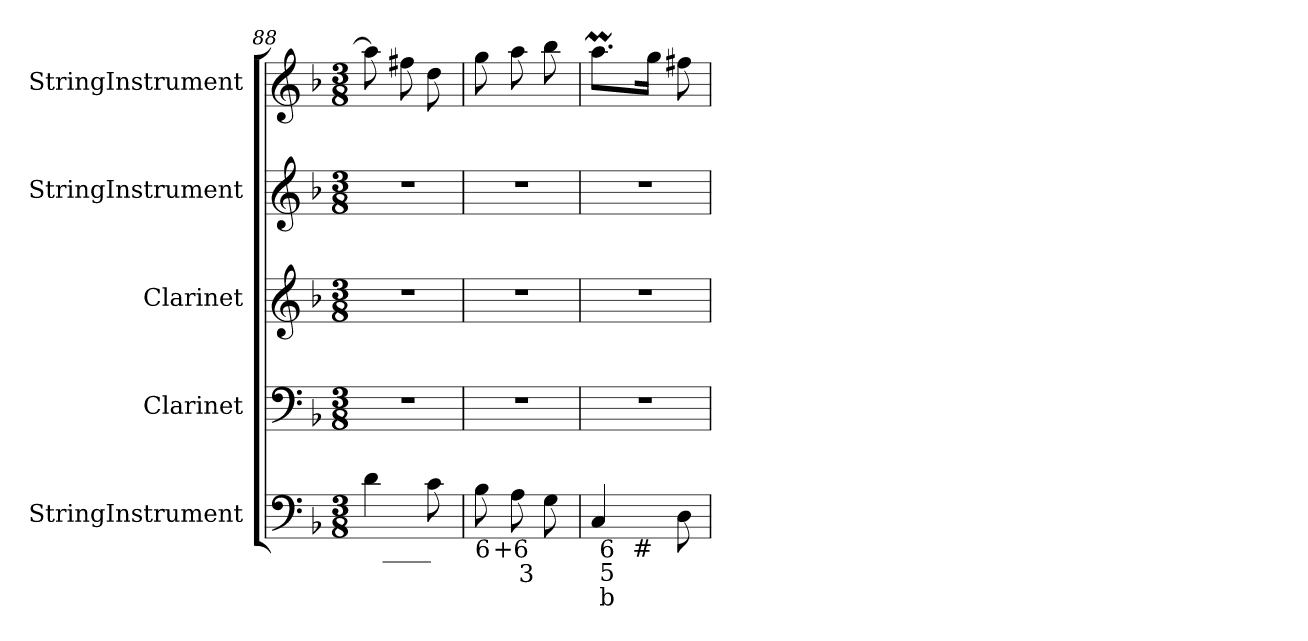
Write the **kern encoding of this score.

**kern	**kern	**kern	**kern	**kern
*part5	*part4	*part3	*part2	*part1
*staff5	*staff4	*staff3	*staff2	*staff1
*I"StringInstrument	*I"Clarinet	*I"Clarinet	*I"StringInstrument	*I"StringInstrument
*I'Str	*I'Cl	*I'Cl	*I'Str	*I'Str
*clefF4	*clefF4	*clefG2	*clefG2	*clefG2
*	*ITrd1c2	*ITrd1c2	*	*
*k[b-]	*k[b-e-a-]	*k[b-e-a-]	*k[b-]	*k[b-]
*F:	*E-:	*E-:	*F:	*F:
*M3/8	*M3/8	*M3/8	*M3/8	*M3/8
=88	=88	=88	=88	=88
!LO:TX:b:t=#	!	!	!	!
*^	*	*	*	*
4d\	16ryy	4.r	4.r	4.r	8aa\]
!	!LO:TX:b:t=____	!	!	!	!
.	4ryy	.	.	.	.
.	.	.	.	.	8ff#X\
8c\	.	.	.	.	8dd\
.	16ryy	.	.	.	.
=89	=89	=89	=89	=89	=89
!LO:TX:b:t=6	!	!	!	!	!
*	*^	*	*	*	*
8B-\	16ryy	8ryy	4.r	4.r	4.r	8gg\
!	!LO:TX:b:t=+6	!	!	!	!	!
.	4ryy	.	.	.	.	.
8A\	.	64ryy	.	.	.	8aa\
!	!	!LO:TX:b:t=3	!	!	!	!
.	.	8...ryy	.	.	.	.
8G\	.	.	.	.	.	8bb-\
.	16ryy	.	.	.	.	.
=90	=90	=90	=90	=90	=90	=90
4C/	64ryy	8ryy	4.r	4.r	4.r	8.aam\L
!	!LO:TX:b:t=6\n5	!	!	!	!	!
!	!LO:TX:b:t=b	!	!	!	!	!
.	4ryy	.	.	.	.	.
.	.	64ryy	.	.	.	.
!	!	!LO:TX:b:t=#	!	!	!	!
.	.	8...ryy	.	.	.	.
.	.	.	.	.	.	16gg\Jk
8D\	.	.	.	.	.	8ff#X\
.	16..ryy	.	.	.	.	.
*v	*v	*v	*	*	*	*
=	=	=	=	=
*-	*-	*-	*-	*-
